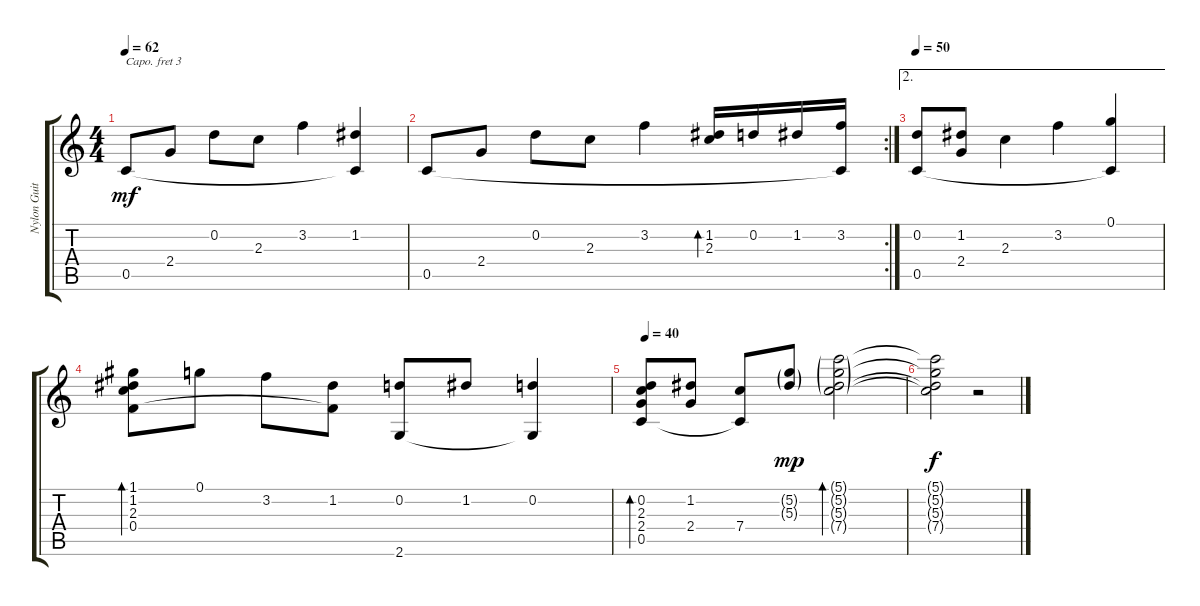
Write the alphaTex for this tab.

\track ("Nylon Guitar" "Nylon Guit") {instrument acousticguitarnylon}
\staff {score tabs}
\capo 3
\tuning (E4 B3 G3 D3 A2 D2) {hide}
\ts (4 4)
\tempo 62
\clef g2
\ks c
0.5.8{dy mf} 2.4.8 0.2.8 2.3.8 3.2.4 (1.2 0.5{t}).4 |
\rc 2
0.5.8 2.4.8 0.2.8 2.3.8 3.2.4 (1.2 2.3).16{bd 120} 0.2.16 1.2.16 (3.2 0.5{t}).16 |
\ae 2
\tempo 50
(0.2 0.5).8 (1.2 2.4).8 2.3.4 3.2.4 (0.1 0.5{t}).4 |
(1.1 1.2 2.3 0.4).8{bd 120} 0.1.8 3.2.8 (1.2 0.4{t}).8 (0.2 2.6).8 1.2.8 (0.2 2.6{t}).4 |
\tempo 40
(0.2 2.3 2.4 0.5).8{bd 120} (1.2 2.4).8 (7.4 0.5{t}).8 (5.2{g} 5.3{g}).8{dy mp} (5.1{g} 5.2{g} 5.3{g} 7.4{g}).2{bd 120} |
(5.1{t} 5.2{t} 5.3{t} 7.4{t}).2{dy f} r.2
